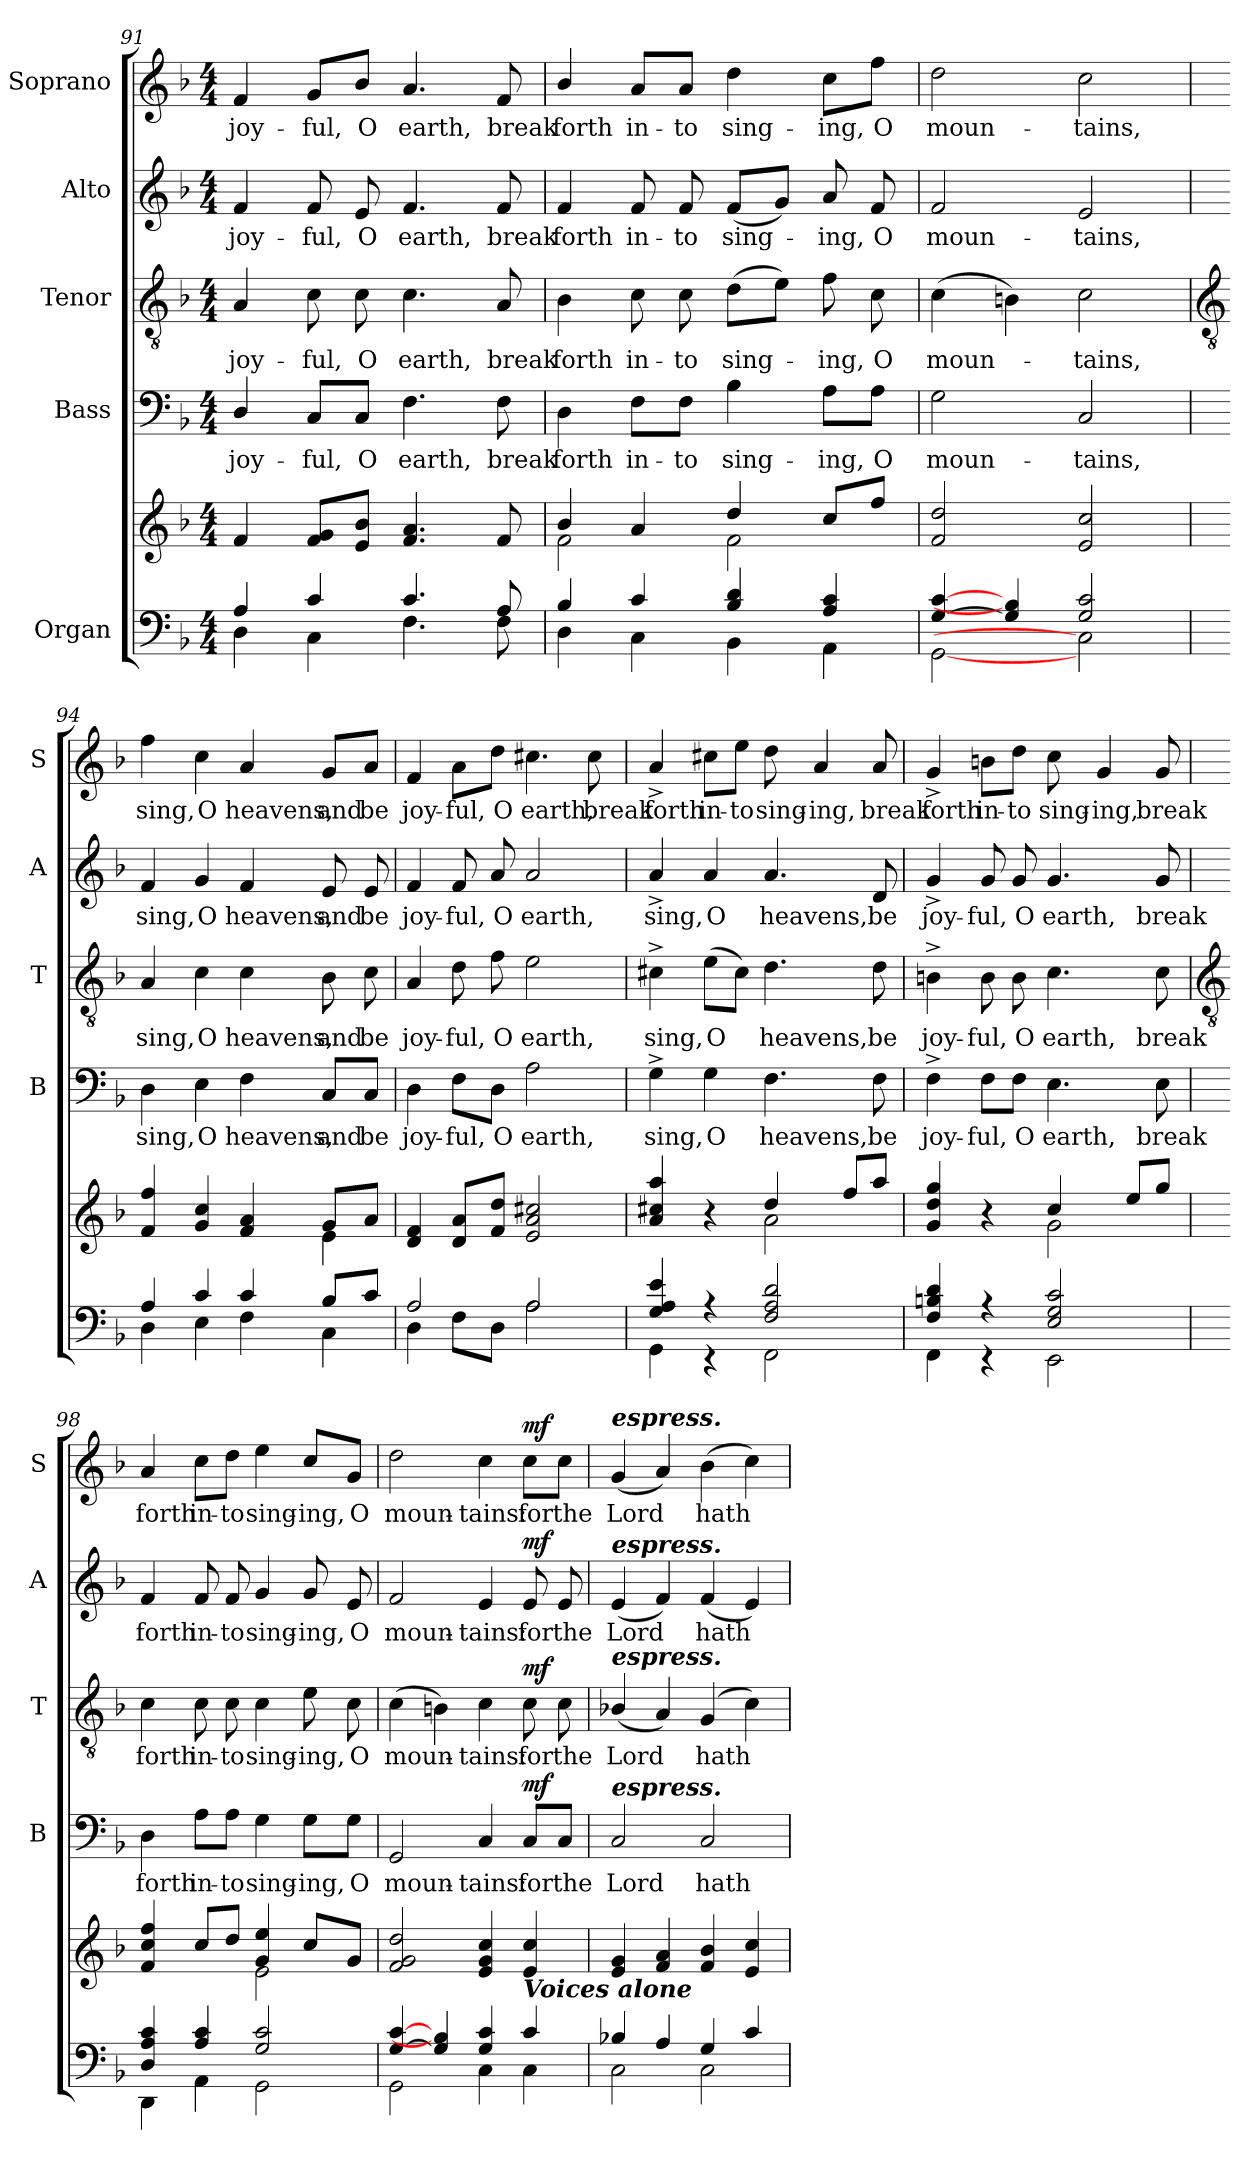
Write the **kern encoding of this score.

**kern	**kern	**kern	**text	**dynam	**kern	**text	**dynam	**kern	**text	**dynam	**kern	**text	**dynam
*part5	*part5	*part4	*part4	*part4	*part3	*part3	*part3	*part2	*part2	*part2	*part1	*part1	*part1
*staff6	*staff5	*staff4	*staff4	*staff4	*staff3	*staff3	*staff3	*staff2	*staff2	*staff2	*staff1	*staff1	*staff1
*I"Organ	*	*I"Bass	*	*	*I"Tenor	*	*	*I"Alto	*	*	*I"Soprano	*	*
*	*	*I'B	*	*	*I'T	*	*	*I'A	*	*	*I'S	*	*
*clefF4	*clefG2	*clefF4	*	*	*clefGv2	*	*	*clefG2	*	*	*clefG2	*	*
*k[b-]	*k[b-]	*k[b-]	*	*	*k[b-]	*	*	*k[b-]	*	*	*k[b-]	*	*
*F:	*F:	*F:	*	*	*F:	*	*	*F:	*	*	*F:	*	*
*M4/4	*M4/4	*M4/4	*	*	*M4/4	*	*	*M4/4	*	*	*M4/4	*	*
=91	=91	=91	=91	=91	=91	=91	=91	=91	=91	=91	=91	=91	=91
*^	*^	*	*	*	*	*	*	*	*	*	*	*	*
!	!	!	!	!	!LO:LY:b	!	!	!LO:LY:b	!	!	!LO:LY:b	!	!	!LO:LY:b	!
4A/	4D\	4f/	1ryy	4D/	joy-	.	4A	joy-	.	4f	joy-	.	4f	joy-	.
!	!	!	!	!	!LO:LY:b	!	!	!LO:LY:b	!	!	!LO:LY:b	!	!	!LO:LY:b	!
4c/	4C\	8f/ 8g/L	.	8C/L	-ful,	.	8c	-ful,	.	8f	-ful,	.	8g/L	-ful,	.
!	!	!	!	!	!LO:LY:b	!	!	!LO:LY:b	!	!	!LO:LY:b	!	!	!LO:LY:b	!
.	.	8e/ 8b-/J	.	8C/J	O	.	8c\	O	.	8e/	O	.	8b-/J	O	.
!	!	!	!	!	!LO:LY:b	!	!	!LO:LY:b	!	!	!LO:LY:b	!	!	!LO:LY:b	!
4.c/	4.F\	4.f/ 4.a/	.	4.F	earth,	.	4.c	earth,	.	4.f	earth,	.	4.a	earth,	.
!	!	!	!	!	!LO:LY:b	!	!	!LO:LY:b	!	!	!LO:LY:b	!	!	!LO:LY:b	!
8A/	8F\	8f/	.	8F	break	.	8A	break	.	8f	break	.	8f	break	.
=92	=92	=92	=92	=92	=92	=92	=92	=92	=92	=92	=92	=92	=92	=92	=92
!	!	!	!	!	!LO:LY:b	!	!	!LO:LY:b	!	!	!LO:LY:b	!	!	!LO:LY:b	!
4B-/	4D\	4b-/	2f\	4D	forth	.	4B-	forth	.	4f	forth	.	4b-/	forth	.
!	!	!	!	!	!LO:LY:b	!	!	!LO:LY:b	!	!	!LO:LY:b	!	!	!LO:LY:b	!
4c/	4C\	4a/	.	8F\L	in-	.	8c	in-	.	8f	in-	.	8a/L	in-	.
!	!	!	!	!	!LO:LY:b	!	!	!LO:LY:b	!	!	!LO:LY:b	!	!	!LO:LY:b	!
.	.	.	.	8F\J	-to	.	8c	-to	.	8f	-to	.	8a/J	-to	.
!	!	!	!	!	!LO:LY:b	!	!	!LO:LY:b	!	!	!LO:LY:b	!	!	!LO:LY:b	!
4B-/ 4d/	4BB-\	4dd/	2f\	4B-	sing-	.	(>8dL	sing-	.	(<8fL	sing-	.	4dd	sing-	.
.	.	.	.	.	.	.	8eJ)	.	.	8gJ)	.	.	.	.	.
!	!	!	!	!	!LO:LY:b	!	!	!LO:LY:b	!	!	!LO:LY:b	!	!	!LO:LY:b	!
4A/ 4c/	4AA\	8cc/L	.	8A\L	-ing,	.	8f	ing,	.	8a	ing,	.	8cc\L	-ing,	.
!	!	!	!	!	!LO:LY:b	!	!	!LO:LY:b	!	!	!LO:LY:b	!	!	!LO:LY:b	!
.	.	8ff/J	.	8A\J	O	.	8c	O	.	8f	O	.	8ff\J	O	.
=93	=93	=93	=93	=93	=93	=93	=93	=93	=93	=93	=93	=93	=93	=93	=93
!	!	!	!	!	!LO:LY:b	!	!	!LO:LY:b	!	!	!LO:LY:b	!	!	!LO:LY:b	!
[4G/ [4c/	[2GG\	2f/ 2dd/	1ryy	2G	moun-	.	(>4c	moun-	.	2f	moun-	.	2dd	moun-	.
4G/] 4B/]	.	.	.	.	.	.	4Bn)	.	.	.	.	.	.	.	.
!	!	!	!	!	!LO:LY:b	!	!	!LO:LY:b	!	!	!LO:LY:b	!	!	!LO:LY:b	!
2G/ 2c/	2C\]	2e/ 2cc/	.	2C	-tains,	.	2c	tains,	.	2e	-tains,	.	2cc	-tains,	.
!!LO:LB:g=z
=94	=94	=94	=94	=94	=94	=94	=94	=94	=94	=94	=94	=94	=94	=94	=94
*	*	*	*	*	*	*	*clefGv2	*	*	*	*	*	*	*	*
!	!	!	!	!	!LO:LY:b	!	!	!LO:LY:b	!	!	!LO:LY:b	!	!	!LO:LY:b	!
4A/	4D\	4f/ 4ff/	2.ryy	4D	sing,	.	4A	sing,	.	4f	sing,	.	4ff	sing,	.
!	!	!	!	!	!LO:LY:b	!	!	!LO:LY:b	!	!	!LO:LY:b	!	!	!LO:LY:b	!
4c/	4E\	4g/ 4cc/	.	4E	O	.	4c	O	.	4g	O	.	4cc	O	.
!	!	!	!	!	!LO:LY:b	!	!	!LO:LY:b	!	!	!LO:LY:b	!	!	!LO:LY:b	!
4c/	4F\	4f/ 4a/	.	4F	heavens,	.	4c	heavens,	.	4f	heavens,	.	4a	heavens,	.
!	!	!	!	!	!LO:LY:b	!	!	!LO:LY:b	!	!	!LO:LY:b	!	!	!LO:LY:b	!
8B-/L	4C\	8g/L	4e\	8C/L	and	.	8B-	and	.	8e	and	.	8g/L	and	.
!	!	!	!	!	!LO:LY:b	!	!	!LO:LY:b	!	!	!LO:LY:b	!	!	!LO:LY:b	!
8c/J	.	8a/J	.	8C/J	be	.	8c	be	.	8e	be	.	8a/J	be	.
=95	=95	=95	=95	=95	=95	=95	=95	=95	=95	=95	=95	=95	=95	=95	=95
!	!	!	!	!	!LO:LY:b	!	!	!LO:LY:b	!	!	!LO:LY:b	!	!	!LO:LY:b	!
2A/	4D\	4d/ 4f/	1ryy	4D	joy-	.	4A	joy-	.	4f	joy-	.	4f	joy-	.
!	!	!	!	!	!LO:LY:b	!	!	!LO:LY:b	!	!	!LO:LY:b	!	!	!LO:LY:b	!
.	8F\L	8d/ 8a/L	.	8F\L	-ful,	.	8d	-ful,	.	8f	-ful,	.	8a\L	-ful,	.
!	!	!	!	!	!LO:LY:b	!	!	!LO:LY:b	!	!	!LO:LY:b	!	!	!LO:LY:b	!
.	8D\J	8f/ 8dd/J	.	8D\J	O	.	8f	O	.	8a	O	.	8dd\J	O	.
!	!	!	!	!	!LO:LY:b	!	!	!LO:LY:b	!	!	!LO:LY:b	!	!	!LO:LY:b	!
2A/	2A\	2e/ 2a/ 2cc#X/	.	2A	earth,	.	2e	earth,	.	2a	earth,	.	4.cc#X	earth,	.
!	!	!	!	!	!	!	!	!	!	!	!	!	!	!LO:LY:b	!
.	.	.	.	.	.	.	.	.	.	.	.	.	8cc#	break	.
=96	=96	=96	=96	=96	=96	=96	=96	=96	=96	=96	=96	=96	=96	=96	=96
!	!	!	!	!	!LO:LY:b	!	!	!LO:LY:b	!	!	!LO:LY:b	!	!	!LO:LY:b	!
4G/ 4A/ 4e/	4GG\	4a/ 4cc#X/ 4aa/	2ryy	4G^	sing,	.	4c#X^	sing,	.	4a^	sing,	.	4a^	forth	.
!	!	!	!	!	!LO:LY:b	!	!	!LO:LY:b	!	!	!LO:LY:b	!	!	!LO:LY:b	!
4r	4r	4r	.	4G	O	.	(>8eL	O	.	4a	O	.	8cc#X\L	in-	.
!	!	!	!	!	!	!	!	!	!	!	!	!	!	!LO:LY:b	!
.	.	.	.	.	.	.	8c#J)	.	.	.	.	.	8ee\J	-to	.
!	!	!	!	!	!LO:LY:b	!	!	!LO:LY:b	!	!	!LO:LY:b	!	!	!LO:LY:b	!
2F/ 2A/ 2d/	2FF\	4dd/	2a\	4.F	heavens,	.	4.d	heavens,	.	4.a	heavens,	.	8dd	sing-	.
!	!	!	!	!	!	!	!	!	!	!	!	!	!	!LO:LY:b	!
.	.	.	.	.	.	.	.	.	.	.	.	.	4a	-ing,	.
.	.	8ff/L	.	.	.	.	.	.	.	.	.	.	.	.	.
!	!	!	!	!	!LO:LY:b	!	!	!LO:LY:b	!	!	!LO:LY:b	!	!	!LO:LY:b	!
.	.	8aa/J	.	8F	be	.	8d	be	.	8d	be	.	8a	break	.
=97	=97	=97	=97	=97	=97	=97	=97	=97	=97	=97	=97	=97	=97	=97	=97
!	!	!	!	!	!LO:LY:b	!	!	!LO:LY:b	!	!	!LO:LY:b	!	!	!LO:LY:b	!
4F/ 4Bn/ 4d/	4FF\	4g/ 4dd/ 4gg/	2ryy	4F^	joy-	.	4Bn^	joy-	.	4g^	joy-	.	4g^	forth	.
!	!	!	!	!	!LO:LY:b	!	!	!LO:LY:b	!	!	!LO:LY:b	!	!	!LO:LY:b	!
4r	4r	4r	.	8F\L	-ful,	.	8B	-ful,	.	8g	-ful,	.	8bn\L	in-	.
!	!	!	!	!	!LO:LY:b	!	!	!LO:LY:b	!	!	!LO:LY:b	!	!	!LO:LY:b	!
.	.	.	.	8F\J	O	.	8B	O	.	8g	O	.	8dd\J	-to	.
!	!	!	!	!	!LO:LY:b	!	!	!LO:LY:b	!	!	!LO:LY:b	!	!	!LO:LY:b	!
2E/ 2G/ 2c/	2EE\	4cc/	2g\	4.E	earth,	.	4.c	earth,	.	4.g	earth,	.	8cc	sing-	.
!	!	!	!	!	!	!	!	!	!	!	!	!	!	!LO:LY:b	!
.	.	.	.	.	.	.	.	.	.	.	.	.	4g	-ing,	.
.	.	8ee/L	.	.	.	.	.	.	.	.	.	.	.	.	.
!	!	!	!	!	!LO:LY:b	!	!	!LO:LY:b	!	!	!LO:LY:b	!	!	!LO:LY:b	!
.	.	8gg/J	.	8E	break	.	8c	break	.	8g	break	.	8g	break	.
!!LO:LB:g=z
=98	=98	=98	=98	=98	=98	=98	=98	=98	=98	=98	=98	=98	=98	=98	=98
*	*	*	*	*	*	*	*clefGv2	*	*	*	*	*	*	*	*
!	!	!	!	!	!LO:LY:b	!	!	!LO:LY:b	!	!	!LO:LY:b	!	!	!LO:LY:b	!
4D/ 4A/ 4c/	4DD\	4f/ 4cc/ 4ff/	2ryy	4D	forth	.	4c	forth	.	4f	forth	.	4a	forth	.
!	!	!	!	!	!LO:LY:b	!	!	!LO:LY:b	!	!	!LO:LY:b	!	!	!LO:LY:b	!
4A/ 4c/	4AA\	8cc/L	.	8A\L	in-	.	8c	in-	.	8f	in-	.	8cc\L	in-	.
!	!	!	!	!	!LO:LY:b	!	!	!LO:LY:b	!	!	!LO:LY:b	!	!	!LO:LY:b	!
.	.	8dd/J	.	8A\J	-to	.	8c	-to	.	8f	-to	.	8dd\J	-to	.
!	!	!	!	!	!LO:LY:b	!	!	!LO:LY:b	!	!	!LO:LY:b	!	!	!LO:LY:b	!
2G/ 2c/	2GG\	4g/ 4ee/	2e\	4G	sing-	.	4c	sing-	.	4g	sing-	.	4ee	sing-	.
!	!	!	!	!	!LO:LY:b	!	!	!LO:LY:b	!	!	!LO:LY:b	!	!	!LO:LY:b	!
.	.	8cc/L	.	8G\L	-ing,	.	8e	-ing,	.	8g	-ing,	.	8cc/L	-ing,	.
!	!	!	!	!	!LO:LY:b	!	!	!LO:LY:b	!	!	!LO:LY:b	!	!	!LO:LY:b	!
.	.	8g/J	.	8G\J	O	.	8c	O	.	8e	O	.	8g/J	O	.
=99	=99	=99	=99	=99	=99	=99	=99	=99	=99	=99	=99	=99	=99	=99	=99
!	!	!	!	!	!LO:LY:b	!	!	!LO:LY:b	!	!	!LO:LY:b	!	!	!LO:LY:b	!
[4G/ [4c/	2GG\	2f/ 2g/ 2dd/	1ryy	2GG	moun-	.	(>4c	moun-	.	2f	moun-	.	2dd	moun-	.
4G/] 4B/]	.	.	.	.	.	.	4Bn)	.	.	.	.	.	.	.	.
!	!	!	!	!	!LO:LY:b	!	!	!LO:LY:b	!	!	!LO:LY:b	!	!	!LO:LY:b	!
4G/ 4c/	4C\	4e/ 4g/ 4cc/	.	4C	-tains:	.	4c	tains:	.	4e	-tains:	.	4cc	-tains:	.
!LO:TX:a:Bi:t=Voices alone	!	!	!	!	!	!	!	!	!	!	!	!	!	!	!
!	!	!	!	!	!LO:LY:b	!LO:DY:b	!	!LO:LY:b	!LO:DY:b	!	!LO:LY:b	!LO:DY:b	!	!LO:LY:b	!LO:DY:b
4c/	4C\	4e/ 4cc/	.	8C/L	for	mf	8c	for	mf	8e	for	mf	8cc\L	for	mf
!	!	!	!	!	!LO:LY:b	!	!	!LO:LY:b	!	!	!LO:LY:b	!	!	!LO:LY:b	!
.	.	.	.	8C/J	the	.	8c	the	.	8e	the	.	8cc\J	the	.
=100	=100	=100	=100	=100	=100	=100	=100	=100	=100	=100	=100	=100	=100	=100	=100
!	!	!	!	!	!	!	!	!	!	!	!	!	!LO:TX:a:Bi:t=espress.	!	!
!	!	!	!	!	!	!	!	!	!	!LO:TX:a:Bi:t=espress.	!	!	!	!	!
!	!	!	!	!	!	!	!LO:TX:a:Bi:t=espress.	!	!	!	!	!	!	!	!
!	!	!	!	!LO:TX:a:Bi:t=espress.	!	!	!	!	!	!	!	!	!	!	!
!	!	!	!	!	!LO:LY:b	!	!	!LO:LY:b	!	!	!LO:LY:b	!	!	!LO:LY:b	!
4B-X/	2C\	4e/ 4g/	1ryy	2C/	Lord	.	(<4B-X/	Lord	.	(<4e	Lord	.	(<4g	Lord	.
4A/	.	4f/ 4a/	.	.	.	.	4A)	.	.	4f)	.	.	4a)	.	.
!	!	!	!	!	!LO:LY:b	!	!	!LO:LY:b	!	!	!LO:LY:b	!	!	!LO:LY:b	!
4G/	2C\	4f/ 4b-/	.	2C	hath	.	(4G	hath	.	(<4f	hath	.	(>4b-	hath	.
4c/	.	4e/ 4cc/	.	.	.	.	4c)	.	.	4e)	.	.	4cc)	.	.
*v	*v	*	*	*	*	*	*	*	*	*	*	*	*	*	*
*	*v	*v	*	*	*	*	*	*	*	*	*	*	*	*
=	=	=	=	=	=	=	=	=	=	=	=	=	=
*-	*-	*-	*-	*-	*-	*-	*-	*-	*-	*-	*-	*-	*-
